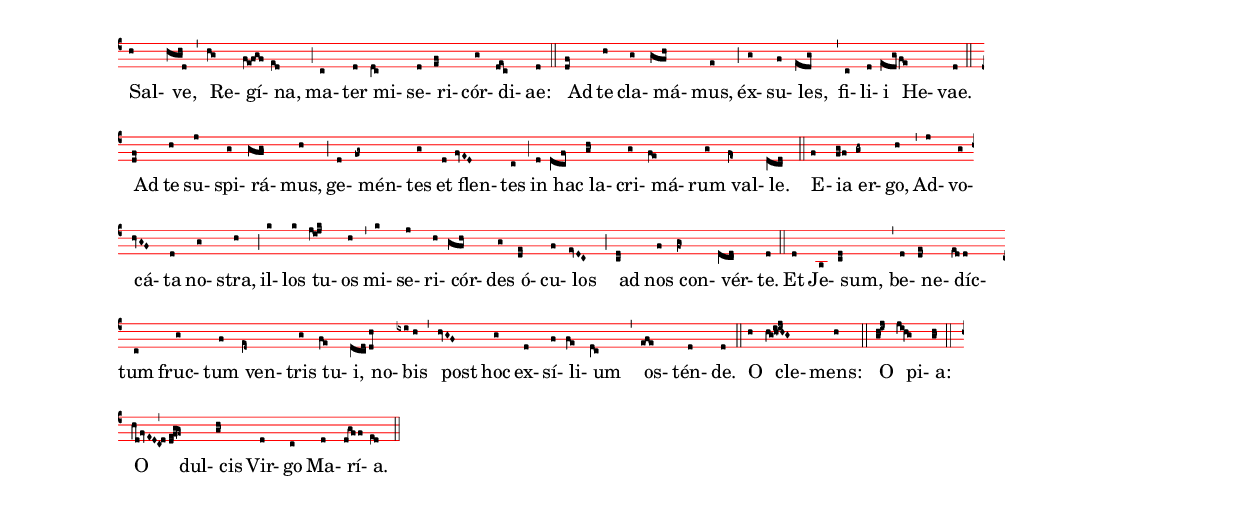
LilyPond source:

% Do not edit this file; it is automatically
% generated from Documentation/snippets/new
% This file is in the public domain.
%% Note: this file works from version 2.12.0
\version "2.13.20"

#(set-global-staff-size 15)
\paper {
  ragged-right = ##t
  line-width = 17\cm
  indent = 0\cm
}


\header {
  lsrtags = "headwords"
  texidoc = ""
  doctitle = "headword"
} % begin verbatim


\layout {
  \context {
    \Score
    \override PaperColumn #'keep-inside-line = ##t
    \override NonMusicalPaperColumn #'keep-inside-line = ##t
  }
}

\include "gregorian.ly"

\score {
  <<
    \new VaticanaVoice = "cantus" {
      \clef "vaticana-do3"
      % Verse 1 — Salve, Regína
      a\melisma \[ a \flexa g \pes a\melismaEnd \] d
      \divisioMinima
      \[ a\melisma \flexa g\melismaEnd \]
      \[ f\melisma \flexa e f \pes g \flexa f\melismaEnd \]
      \[ e\melisma \flexa d\melismaEnd \]
      \divisioMaior
      c d \[d\melisma \flexa c\melismaEnd \] d
      \[ e\melisma \pes f\melismaEnd\] g
      \[d\melisma \pes e \flexa c\melismaEnd \] d
      \finalis
      % Verse 2 — Vita, dulcédo
      % a\melisma \[ a \flexa g \pes a\melismaEnd \] d
      % \divisioMinima
      % \[ a\melisma \flexa g\melismaEnd \]
      % \[ f\melisma \flexa e f \pes g \flexa f\melismaEnd \]
      % \[ e\melisma \flexa d\melismaEnd \]
      % \divisioMaior
      % c d \[e\melisma \pes f\melismaEnd \] g
      % \[d\melisma \pes e \flexa c\melismaEnd \] d
      % \finalis
      % Verse 3 — Ad te clamámus
      \[ d\melisma \pes f\melismaEnd\] a g
      \[ g\melisma \flexa f \pes a\melismaEnd\] e
      \divisioMaior
      g f \[ e\melisma \flexa d \pes g\melismaEnd \]
      \divisioMinima
      c d \[ e\melisma \flexa d \pes g\melismaEnd \]
      \[ f\melisma \flexa e\melismaEnd \] d
      \finalis
      % Verse 4 — Ad te suspirámus
      \[ d\melisma \pes f\melismaEnd \] a c' g
      \[ g\melisma \flexa f \pes g\melismaEnd \] a
      \divisioMaior
      d \[ f\melisma \pes \deminutum g\melismaEnd \] g d
      \[ \virga f\melisma \inclinatum e \inclinatum d\melismaEnd \]
      c \divisioMaior
      d \[ d\melisma \flexa c \pes f\melismaEnd \]
      \[ g\melisma \pes a\melismaEnd \]
      g \[ f\melisma \flexa e\melismaEnd \] g
      \[ f\melisma \flexa \deminutum e\melismaEnd \]
      \[ d\melisma \flexa c \pes d\melismaEnd \]
      \finalis
      % Verse 5 — Eia ergo, Advocáta nostra
      f\melisma \[ f \pes g\melismaEnd \] f
      \[ g\melisma \pes \deminutum a\melismaEnd \] a
      \divisioMinima
      c' g \[ \virga a\melisma \inclinatum g \inclinatum f\melismaEnd \] d g a
      \divisioMaior
      d' d' \[ c'\melisma \flexa b c' \pes d'\melismaEnd \] a
      \divisioMinima
      d' c' a \[ g\melisma \flexa f \pes a\melismaEnd \] g
      \[ d\melisma \pes e\melismaEnd \] f
      \[ \virga e\melisma \inclinatum d \inclinatum c\melismaEnd \]
      \divisioMaior
      \[ c\melisma \pes d\melismaEnd \]
      f \[ g\melisma \flexa \deminutum f\melismaEnd \]
      \[ d\melisma \flexa c \pes d\melismaEnd \] d
      \finalis
      % Verse 6 — Et Jesum
      d a, \[ c\melisma \pes d\melismaEnd \]
      \divisioMinima
      d \[ d\melisma \pes e\melismaEnd \] \[ e\melisma \flexa d d\melismaEnd \]
      c g f \[ e\melisma \flexa \deminutum d\melismaEnd \] g
      \[ f\melisma \flexa e\melismaEnd \]
      \[ d\melisma \flexa c \pes d\melismaEnd \]
      \[ d\melisma \pes a \] \virga bes\melismaEnd a
      \divisioMinima
      \[ \virga a\melisma \inclinatum g \inclinatum f\melismaEnd \] g d f
      \[ f\melisma \flexa e\melismaEnd \] \[ d\melisma \flexa c\melismaEnd \]
      \divisioMinima
      \[ e\melisma \pes f \flexa e\melismaEnd \] d d
      \finalis
      % Verse 7 ad finem — O clemens: O pia: O dulcis Virgo María
      a\melisma \[a \flexa g a \quilisma b \pes c'\melismaEnd \]
      \[ \virga b\melisma \inclinatum a \inclinatum g\melismaEnd \] a
      \finalis
      \[ g\melisma \pes a \quilisma b \pes c' \] \[ c' \flexa b\melismaEnd \]
      \[ a\melisma \flexa g\melismaEnd \] \[ g\melisma \pes a\melismaEnd \]
      \finalis
      \[ a\melisma \flexa d \virga f \inclinatum e \inclinatum d \inclinatum c d \]
      \divisioMinima
      \[ d \pes e f \pes g\melismaEnd \]
      \[ g\melisma \flexa \deminutum f\melismaEnd \]
      \[ g\melisma \pes a\melismaEnd \]
      d c d \[ d\melisma \pes g \flexa f f\melismaEnd \]
      \[ e\melisma \flexa d\melismaEnd \]
      \finalis
    }
    \new Lyrics \lyricsto "cantus" {
      Sal- ve, Re- gí- na, ma- ter mi- se- ri- cór- di- ae:
      % Vi- ta, dul- cé- do, et spes no- stra, sal- ve.
      Ad te cla- má- mus, éx- su- les, fi- li- i He- vae.
      Ad te su- spi- rá- mus, ge- mén- tes et flen- tes in hac la- cri- má- rum
      val- le.
      E- ia er- go, Ad- vo- cá- ta no- stra, il- los tu- os mi- se- ri- cór- des
      ó- cu- los ad nos con- vér- te.
      Et Je- sum, be- ne- díc- tum fruc- tum ven- tris tu- i, no- bis post hoc
      ex- sí- li- um os- tén- de.
      O cle- mens:
      O pi- a:
      O dul- cis Vir- go Ma- rí- a.
    }
  >>
}

\layout {
  \context {
    \Staff
    \consists "Custos_engraver"
  }
}
